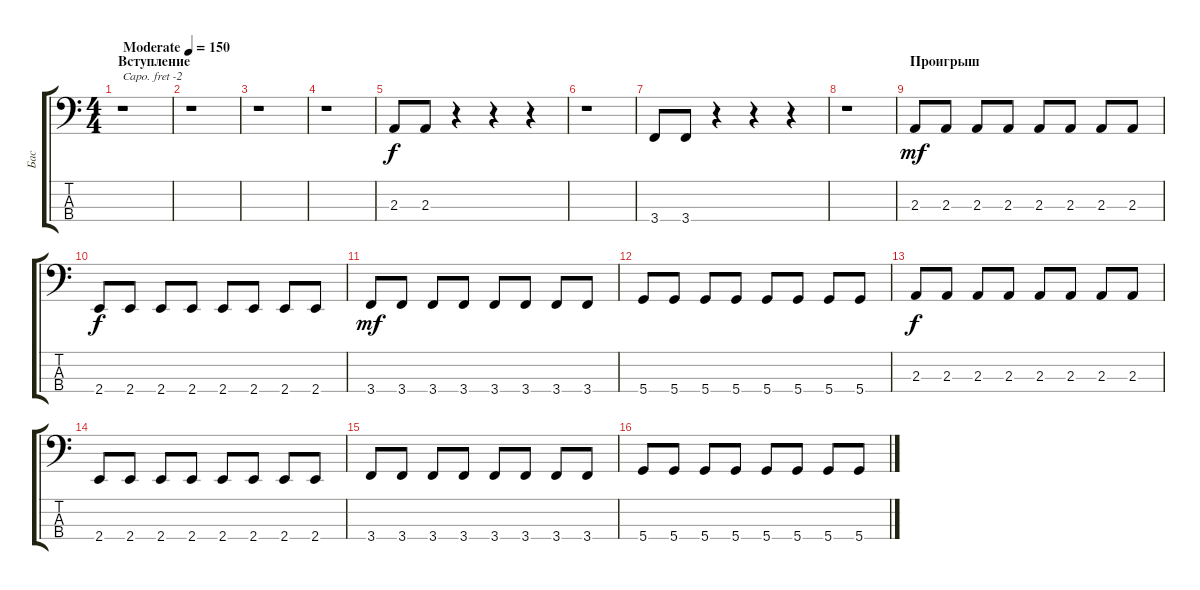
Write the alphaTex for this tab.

\track ("Бас" "Бас") {instrument electricbasspick}
\staff {score tabs}
\capo -2
\tuning (G2 D2 A1 E1) {hide}
\ts (4 4)
\section ("" "Вступление")
\tempo (150 "Moderate")
\clef f4
\ks c
r.1{dy f instrument electricbasspick} |
r.1 |
r.1 |
r.1 |
2.3.8 2.3.8 r.4 r.4 r.4 |
r.1 |
3.4.8 3.4.8 r.4 r.4 r.4 |
r.1 |
\section ("" "Проигрыш")
2.3.8{dy mf} 2.3.8 2.3.8 2.3.8 2.3.8 2.3.8 2.3.8 2.3.8 |
2.4.8{dy f} 2.4.8 2.4.8 2.4.8 2.4.8 2.4.8 2.4.8 2.4.8 |
3.4.8{dy mf} 3.4.8 3.4.8 3.4.8 3.4.8 3.4.8 3.4.8 3.4.8 |
5.4.8 5.4.8 5.4.8 5.4.8 5.4.8 5.4.8 5.4.8 5.4.8 |
2.3.8{dy f} 2.3.8 2.3.8 2.3.8 2.3.8 2.3.8 2.3.8 2.3.8 |
2.4.8 2.4.8 2.4.8 2.4.8 2.4.8 2.4.8 2.4.8 2.4.8 |
3.4.8 3.4.8 3.4.8 3.4.8 3.4.8 3.4.8 3.4.8 3.4.8 |
5.4.8 5.4.8 5.4.8 5.4.8 5.4.8 5.4.8 5.4.8 5.4.8
